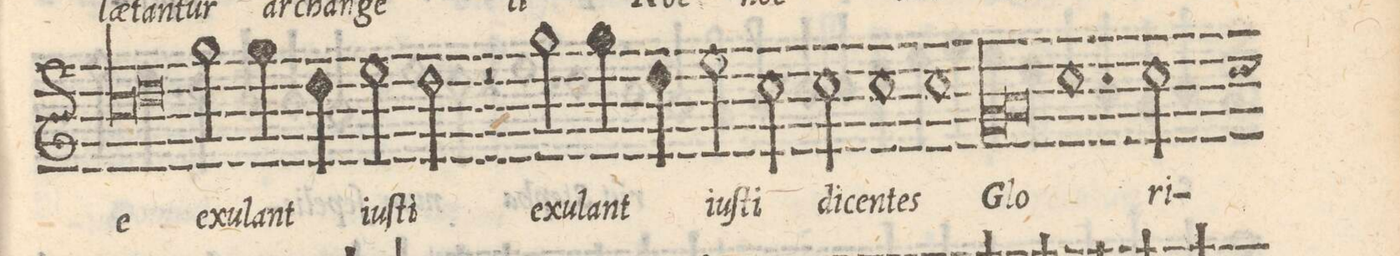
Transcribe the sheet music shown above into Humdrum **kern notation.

**kern	**text
*I"CANTVS	*
*clefG2	*
*k[]	*
*met(C|)	*
*M2/1	*
*lig	*
1cc	-e
1dd	.
*Xlig	*
=50-	=50-
2gg\	ex-
4gg\	-u-
4dd\	-lant
2ee\	iu-
2dd\	-ſti
=51-	=51-
2r	.
2gg\	ex-
4gg\	-u-
4dd\	-lant
2ee\	iu-
=52-	=52-
2cc\	-ſti
2cc\	di-
1cc	-cen-
=53-	=53-
1cc	-tes
*lig	*
1g	Glo-
=54-	=54-
1a	.
*Xlig	*
1.cc	.
=55-	=55-
2cc\	-ri-
*custos:cc	*
*-	*-
